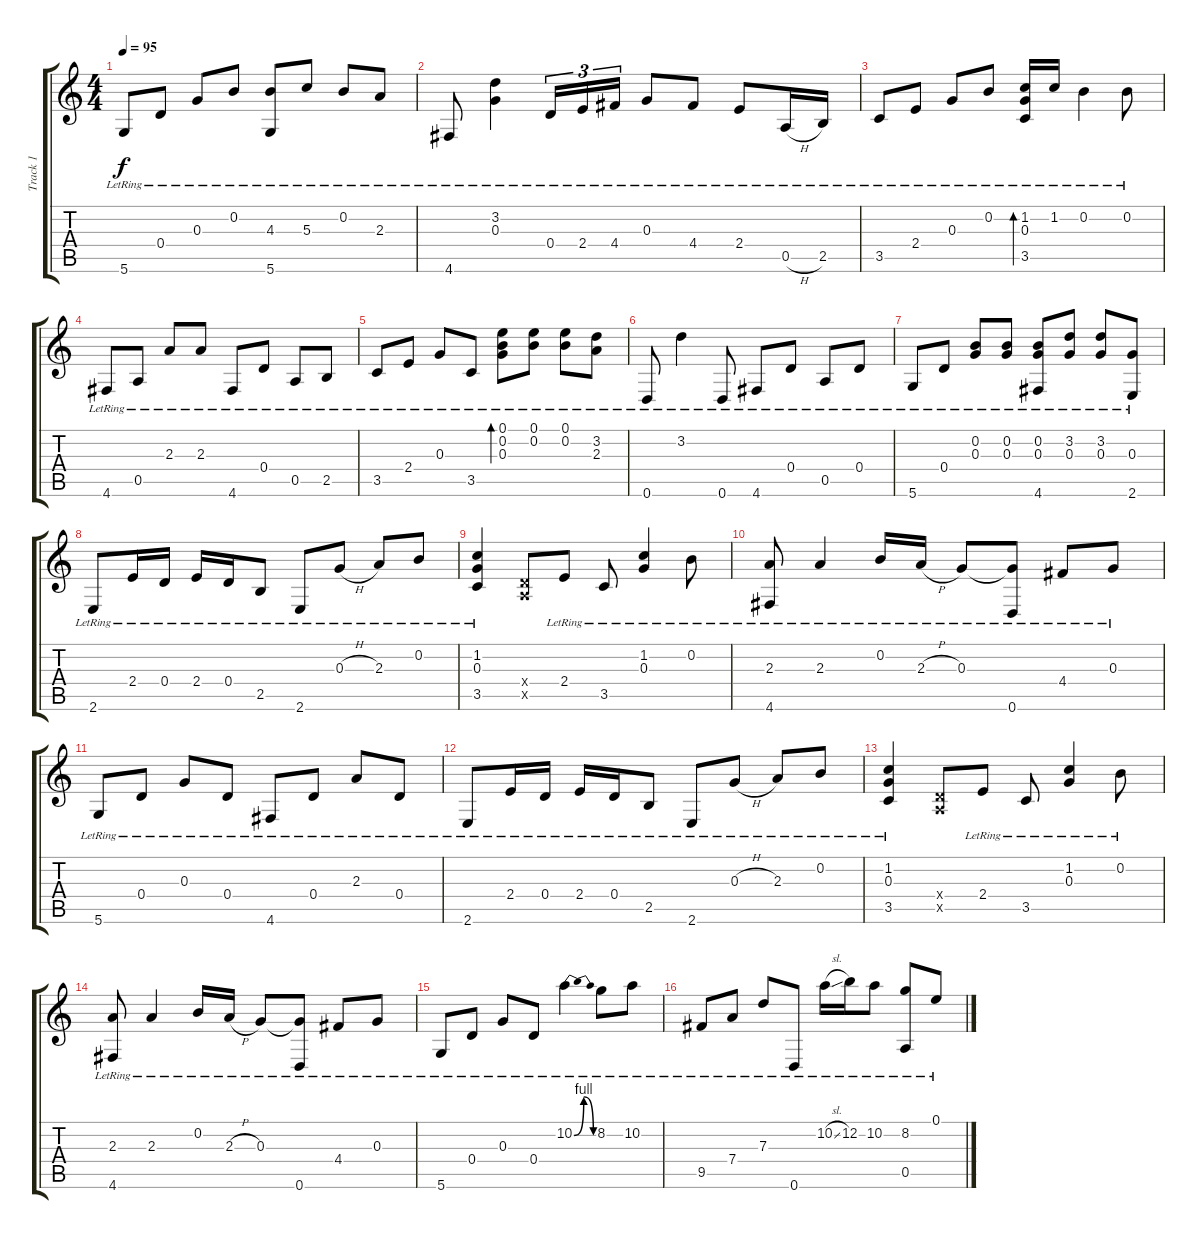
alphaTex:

\track ("Track 1" "Track 1") {instrument acousticguitarsteel}
\staff {score tabs}
\tuning (E4 B3 G3 D3 A2 D2) {hide}
\ts (4 4)
\tempo 95
\clef g2
\ks c
5.6{lr}.8{dy f} 0.4{lr}.8 0.3{lr}.8 0.2{lr}.8 (4.3{lr} 5.6{lr}).8 5.3{lr}.8 0.2{lr}.8 2.3{lr}.8 |
4.6{lr}.8 (3.2{lr} 0.3{lr}).4 0.4{lr}.16{tu (3 2)} 2.4{lr}.16{tu (3 2)} 4.4{lr}.16{tu (3 2)} 0.3{lr}.8 4.4{lr}.8 2.4{lr}.8 0.5{h lr}.16 2.5{lr}.16 |
3.5{lr}.8 2.4{lr}.8 0.3{lr}.8 0.2{lr}.8 (1.2{lr} 0.3{lr} 3.5{lr}).16{bd 60} 1.2{lr}.16 0.2{lr}.4 0.2{lr}.8 |
4.6{lr}.8 0.5{lr}.8 2.3{lr}.8 2.3{lr}.8 4.6{lr}.8 0.4{lr}.8 0.5{lr}.8 2.5{lr}.8 |
3.5{lr}.8 2.4{lr}.8 0.3{lr}.8 3.5{lr}.8 (0.1{lr} 0.2{lr} 0.3{lr}).8{bd 60} (0.1{lr} 0.2{lr}).8 (0.1{lr} 0.2{lr}).8 (3.2{lr} 2.3{lr}).8 |
0.6{lr}.8 3.2{lr}.4 0.6{lr}.8 4.6{lr}.8 0.4{lr}.8 0.5{lr}.8 0.4{lr}.8 |
5.6{lr}.8 0.4{lr}.8 (0.2{lr} 0.3{lr}).8 (0.2{lr} 0.3{lr}).8 (0.2{lr} 0.3{lr} 4.6{lr}).8 (3.2{lr} 0.3{lr}).8 (3.2{lr} 0.3{lr}).8 (0.3{lr} 2.6{lr}).8 |
2.6{lr}.8 2.4{lr}.16 0.4{lr}.16 2.4{lr}.16 0.4{lr}.16 2.5{lr}.8 2.6{lr}.8 0.3{h lr}.8 2.3{lr}.8 0.2{lr}.8 |
(1.2 0.3 3.5{lr}).4 (0.4{x} 0.5{x}).8 2.4{lr}.8 3.5{lr}.8 (1.2{lr} 0.3{lr}).4 0.2{lr}.8 |
(2.3{lr} 4.6{lr}).8 2.3{lr}.4 0.2{lr}.16 2.3{h lr}.16 0.3{lr}.8 (0.3{t} 0.6{lr}).8 4.4{lr}.8 0.3{lr}.8 |
5.6{lr}.8 0.4{lr}.8 0.3{lr}.8 0.4{lr}.8 4.6{lr}.8 0.4{lr}.8 2.3{lr}.8 0.4{lr}.8 |
2.6{lr}.8 2.4{lr}.16 0.4{lr}.16 2.4{lr}.16 0.4{lr}.16 2.5{lr}.8 2.6{lr}.8 0.3{h lr}.8 2.3{lr}.8 0.2{lr}.8 |
(1.2 0.3 3.5{lr}).4 (0.4{x} 0.5{x}).8 2.4{lr}.8 3.5{lr}.8 (1.2{lr} 0.3{lr}).4 0.2{lr}.8 |
(2.3{lr} 4.6{lr}).8 2.3{lr}.4 0.2{lr}.16 2.3{h lr}.16 0.3{lr}.8 (0.3{t} 0.6{lr}).8 4.4{lr}.8 0.3{lr}.8 |
5.6{lr}.8 0.4{lr}.8 0.3{lr}.8 0.4{lr}.8 10.2{be (bendrelease 0 0 15 4 30 4 60 0) lr}.4 8.2{lr}.8 10.2{lr}.8 |
9.5{lr}.8 7.4{lr}.8 7.3{lr}.8 0.6{lr}.8 10.2{sl lr}.16 12.2{lr}.16 10.2{lr}.8 (8.2{lr} 0.5{lr}).8 0.1{lr}.8
